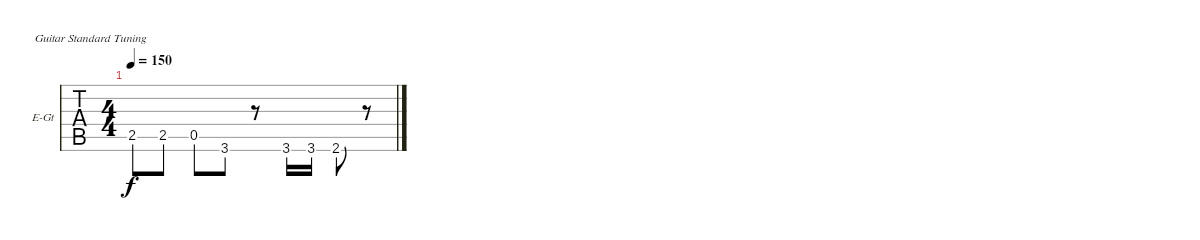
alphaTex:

\defaultSystemsLayout 4
\bracketExtendMode groupsimilarinstruments
\firstSystemTrackNameOrientation horizontal
\otherSystemsTrackNameOrientation horizontal
\track ("Electric Guitar" "E-Gt") {instrument distortionguitar}
\staff {tabs}
\tuning (E4 B3 G3 D3 A2 E2)
\ts (4 4)
\tempo 150
\clef g2
\ks c
2.5.8{dy f} 2.5.8 0.5.8 3.6.8 r.8 3.6.16 3.6.16 2.6.8 r.8
